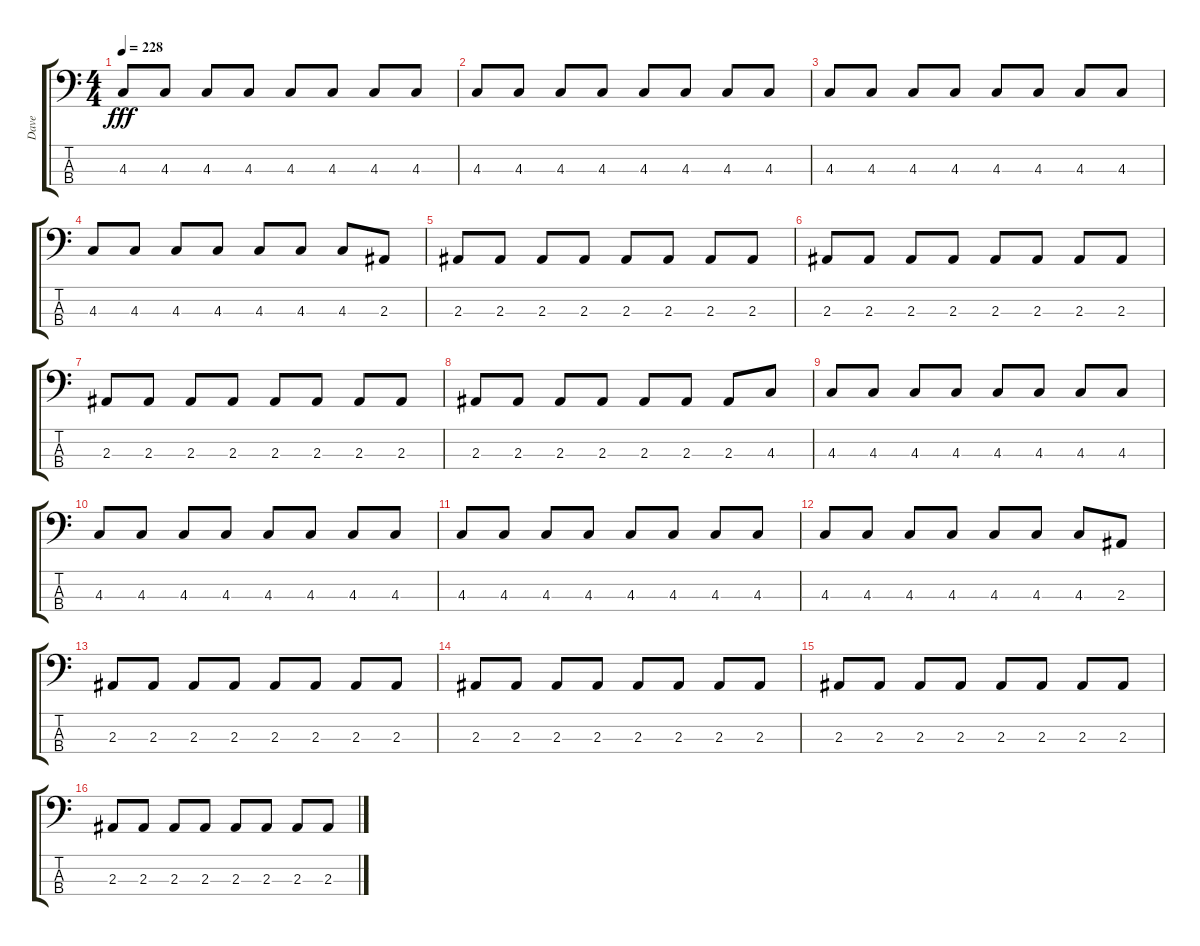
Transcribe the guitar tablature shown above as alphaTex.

\track ("Dave" "Dave") {instrument electricbassfinger}
\staff {score tabs}
\tuning (Gb2 Db2 Ab1 Eb1) {hide}
\ts (4 4)
\tempo 228
\clef f4
\ks c
4.3.8{dy fff} 4.3.8 4.3.8 4.3.8 4.3.8 4.3.8 4.3.8 4.3.8 |
4.3.8 4.3.8 4.3.8 4.3.8 4.3.8 4.3.8 4.3.8 4.3.8 |
4.3.8 4.3.8 4.3.8 4.3.8 4.3.8 4.3.8 4.3.8 4.3.8 |
4.3.8 4.3.8 4.3.8 4.3.8 4.3.8 4.3.8 4.3.8 2.3.8 |
2.3.8 2.3.8 2.3.8 2.3.8 2.3.8 2.3.8 2.3.8 2.3.8 |
2.3.8 2.3.8 2.3.8 2.3.8 2.3.8 2.3.8 2.3.8 2.3.8 |
2.3.8 2.3.8 2.3.8 2.3.8 2.3.8 2.3.8 2.3.8 2.3.8 |
2.3.8 2.3.8 2.3.8 2.3.8 2.3.8 2.3.8 2.3.8 4.3.8 |
4.3.8 4.3.8 4.3.8 4.3.8 4.3.8 4.3.8 4.3.8 4.3.8 |
4.3.8 4.3.8 4.3.8 4.3.8 4.3.8 4.3.8 4.3.8 4.3.8 |
4.3.8 4.3.8 4.3.8 4.3.8 4.3.8 4.3.8 4.3.8 4.3.8 |
4.3.8 4.3.8 4.3.8 4.3.8 4.3.8 4.3.8 4.3.8 2.3.8 |
2.3.8 2.3.8 2.3.8 2.3.8 2.3.8 2.3.8 2.3.8 2.3.8 |
2.3.8 2.3.8 2.3.8 2.3.8 2.3.8 2.3.8 2.3.8 2.3.8 |
2.3.8 2.3.8 2.3.8 2.3.8 2.3.8 2.3.8 2.3.8 2.3.8 |
2.3.8 2.3.8 2.3.8 2.3.8 2.3.8 2.3.8 2.3.8 2.3.8
